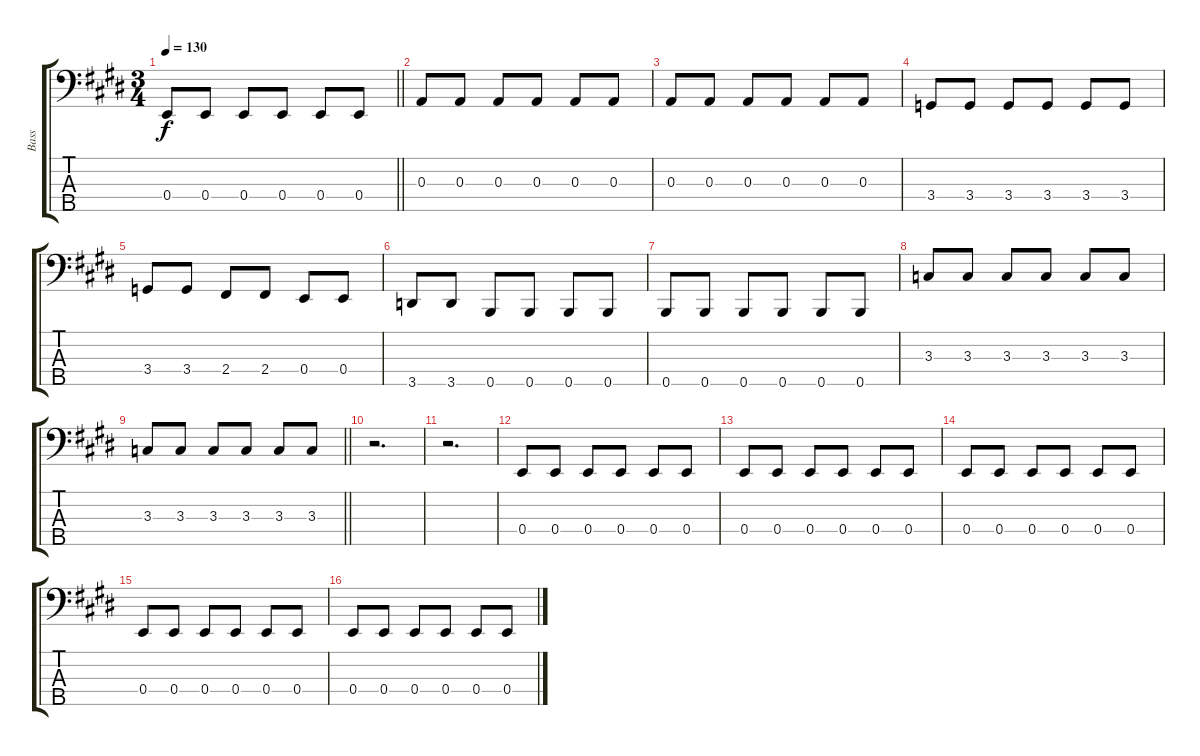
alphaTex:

\track ("Bass" "Bass") {instrument electricbassfinger}
\staff {score tabs}
\tuning (G2 D2 A1 E1 B0) {hide}
\ts (3 4)
\tempo 130
\clef f4
\barLineRight lightlight
\ks e
0.4.8{dy f} 0.4.8 0.4.8 0.4.8 0.4.8 0.4.8 |
0.3.8 0.3.8 0.3.8 0.3.8 0.3.8 0.3.8 |
0.3.8 0.3.8 0.3.8 0.3.8 0.3.8 0.3.8 |
3.4.8 3.4.8 3.4.8 3.4.8 3.4.8 3.4.8 |
3.4.8 3.4.8 2.4.8 2.4.8 0.4.8 0.4.8 |
3.5.8 3.5.8 0.5.8 0.5.8 0.5.8 0.5.8 |
0.5.8 0.5.8 0.5.8 0.5.8 0.5.8 0.5.8 |
3.3.8 3.3.8 3.3.8 3.3.8 3.3.8 3.3.8 |
\barLineRight lightlight
3.3.8 3.3.8 3.3.8 3.3.8 3.3.8 3.3.8 |
r.2{d} |
r.2{d} |
0.4.8 0.4.8 0.4.8 0.4.8 0.4.8 0.4.8 |
0.4.8 0.4.8 0.4.8 0.4.8 0.4.8 0.4.8 |
0.4.8 0.4.8 0.4.8 0.4.8 0.4.8 0.4.8 |
0.4.8 0.4.8 0.4.8 0.4.8 0.4.8 0.4.8 |
0.4.8 0.4.8 0.4.8 0.4.8 0.4.8 0.4.8
